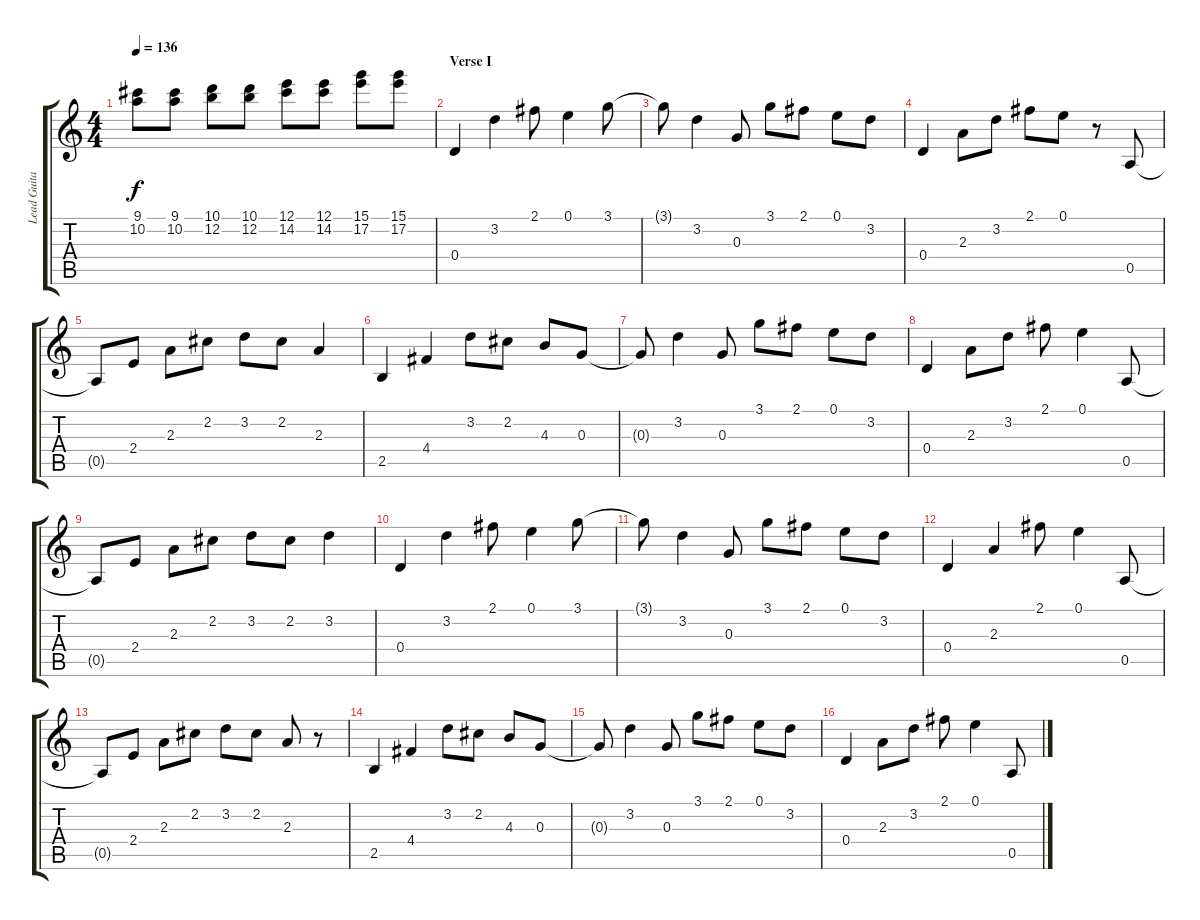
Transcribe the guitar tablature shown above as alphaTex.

\track ("Lead Guitar" "Lead Guita") {instrument electricguitarjazz}
\staff {score tabs}
\tuning (E4 B3 G3 D3 A2 E2) {hide}
\ts (4 4)
\tempo 136
\clef g2
\ks c
(9.1{t} 10.2{t}).8{dy f} (9.1 10.2).8 (10.1 12.2).8 (10.1 12.2).8 (12.1 14.2).8 (12.1 14.2).8 (15.1 17.2).8 (15.1 17.2).8 |
\section ("" "Verse I")
0.4.4 3.2.4 2.1.8 0.1.4 3.1.8 |
3.1{t}.8 3.2.4 0.3.8 3.1.8 2.1.8 0.1.8 3.2.8 |
0.4.4 2.3.8 3.2.8 2.1.8 0.1.8 r.8 0.5.8 |
0.5{t}.8 2.4.8 2.3.8 2.2.8 3.2.8 2.2.8 2.3.4 |
2.5.4 4.4.4 3.2.8 2.2.8 4.3.8 0.3.8 |
0.3{t}.8 3.2.4 0.3.8 3.1.8 2.1.8 0.1.8 3.2.8 |
0.4.4 2.3.8 3.2.8 2.1.8 0.1.4 0.5.8 |
0.5{t}.8 2.4.8 2.3.8 2.2.8 3.2.8 2.2.8 3.2.4 |
0.4.4 3.2.4 2.1.8 0.1.4 3.1.8 |
3.1{t}.8 3.2.4 0.3.8 3.1.8 2.1.8 0.1.8 3.2.8 |
0.4.4 2.3.4 2.1.8 0.1.4 0.5.8 |
0.5{t}.8 2.4.8 2.3.8 2.2.8 3.2.8 2.2.8 2.3.8 r.8 |
2.5.4 4.4.4 3.2.8 2.2.8 4.3.8 0.3.8 |
0.3{t}.8 3.2.4 0.3.8 3.1.8 2.1.8 0.1.8 3.2.8 |
0.4.4 2.3.8 3.2.8 2.1.8 0.1.4 0.5.8
